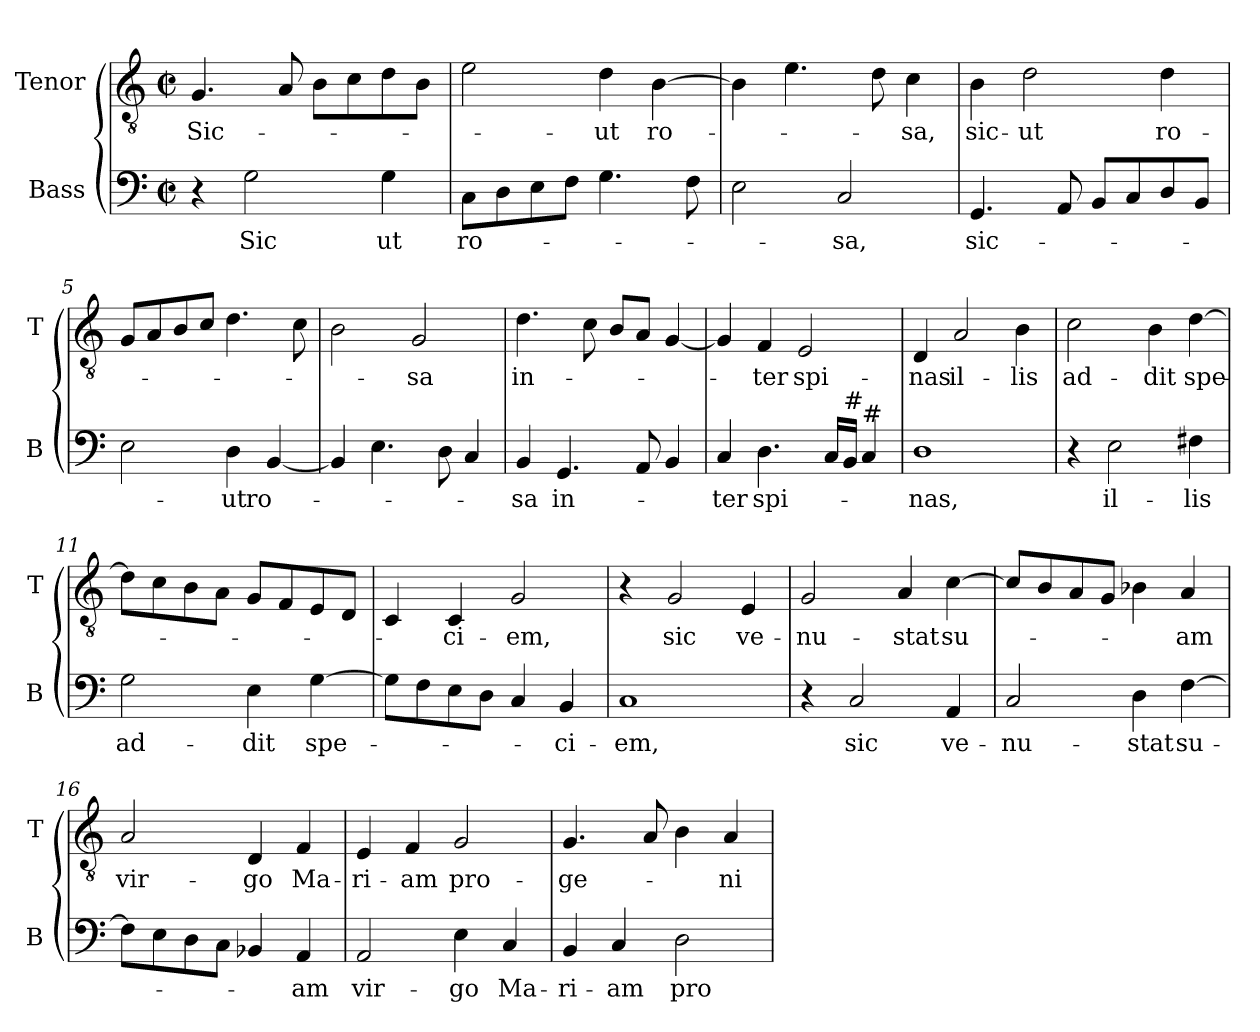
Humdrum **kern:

**kern	**text	**kern	**text
*part2	*part2	*part1	*part1
*staff2	*staff2	*staff1	*staff1
*I"Bass	*	*I"Tenor	*
*I'B	*	*I'T	*
*clefF4	*	*clefGv2	*
*k[]	*	*k[]	*
*C:	*	*C:	*
*M2/2	*	*M2/2	*
*met(c|)	*	*met(c|)	*
=1	=1	=1	=1
!	!	!	!LO:LY:b
4r	.	4.G/	Sic-
!	!LO:LY:b	!	!
2G\	Sic	.	.
.	.	8A/	.
.	.	8B\L	.
.	.	8c\	.
!	!LO:LY:b	!	!
4G\	ut	8d\	.
.	.	8B\J	.
=2	=2	=2	=2
!	!LO:LY:b	!	!
8C\L	ro-	2e\	.
8D\	.	.	.
8E\	.	.	.
8F\J	.	.	.
!	!	!	!LO:LY:b
4.G\	.	4d\	-ut
!	!	!	!LO:LY:b
.	.	[4B\	ro-
8F\	.	.	.
=3	=3	=3	=3
2E\	.	4B\]	.
.	.	4.e\	.
!	!LO:LY:b	!	!
2C/	-sa,	.	.
.	.	8d\	.
!	!	!	!LO:LY:b
.	.	4c\	-sa,
=4	=4	=4	=4
!	!LO:LY:b	!	!LO:LY:b
4.GG/	sic-	4B\	sic-
!	!	!	!LO:LY:b
.	.	2d\	-ut
8AA/	.	.	.
8BB/L	.	.	.
8C/	.	.	.
!	!	!	!LO:LY:b
8D/	.	4d\	ro-
8BB/J	.	.	.
!!LO:LB:g=z
=5	=5	=5	=5
2E\	.	8G/L	.
.	.	8A/	.
.	.	8B/	.
.	.	8c/J	.
!	!LO:LY:b	!	!
4D\	-ut	4.d\	.
!	!LO:LY:b	!	!
[4BB/	ro-	.	.
.	.	8c\	.
=6	=6	=6	=6
4BB/]	.	2B\	.
4.E\	.	.	.
!	!	!	!LO:LY:b
.	.	2G/	-sa
8D\	.	.	.
4C/	.	.	.
=7	=7	=7	=7
!	!LO:LY:b	!	!LO:LY:b
4BB/	-sa	4.d\	in-
!	!LO:LY:b	!	!
4.GG/	in-	.	.
.	.	8c\	.
.	.	8B/L	.
8AA/	.	8A/J	.
4BB/	.	[4G/	.
=8	=8	=8	=8
!	!LO:LY:b	!	!
4C/	-ter	4G/]	.
!	!LO:LY:b	!	!LO:LY:b
4.D\	spi-	4F/	-ter
!	!	!	!LO:LY:b
.	.	2E/	spi-
16C/LL	.	.	.
!LO:TX:a:t=#	!	!	!
16BB/JJ	.	.	.
!LO:TX:a:t=#	!	!	!
4C/	.	.	.
!!LO:LB:g=z
=9	=9	=9	=9
!	!LO:LY:b	!	!LO:LY:b
1D	-nas,	4D/	-nas
!	!	!	!LO:LY:b
.	.	2A/	il-
!	!	!	!LO:LY:b
.	.	4B\	-lis
=10	=10	=10	=10
!	!	!	!LO:LY:b
4r	.	2c\	ad-
!	!LO:LY:b	!	!
2E\	il-	.	.
!	!	!	!LO:LY:b
.	.	4B\	-dit
!	!LO:LY:b	!	!LO:LY:b
4F#X\	-lis	[4d\	spe-
=11	=11	=11	=11
!	!LO:LY:b	!	!
2G\	ad-	8d\L]	.
.	.	8c\	.
.	.	8B\	.
.	.	8A\J	.
!	!LO:LY:b	!	!
4E\	-dit	8G/L	.
.	.	8F/	.
!	!LO:LY:b	!	!
[4G\	spe-	8E/	.
.	.	8D/J	.
=12	=12	=12	=12
8G\L]	.	4C/	.
8F\	.	.	.
!	!	!	!LO:LY:b
8E\	.	4C/	-ci-
8D\J	.	.	.
!	!	!	!LO:LY:b
4C/	.	2G/	-em,
!	!LO:LY:b	!	!
4BB/	-ci-	.	.
!!LO:LB:g=z
=13	=13	=13	=13
!	!LO:LY:b	!	!
1C	-em,	4r	.
!	!	!	!LO:LY:b
.	.	2G/	sic
!	!	!	!LO:LY:b
.	.	4E/	ve-
=14	=14	=14	=14
!	!	!	!LO:LY:b
4r	.	2G/	-nu-
!	!LO:LY:b	!	!
2C/	sic	.	.
!	!	!	!LO:LY:b
.	.	4A/	-stat
!	!LO:LY:b	!	!LO:LY:b
4AA/	ve-	[4c\	su-
=15	=15	=15	=15
!	!LO:LY:b	!	!
2C/	-nu-	8c/L]	.
.	.	8B/	.
.	.	8A/	.
.	.	8G/J	.
!	!LO:LY:b	!	!
4D\	-stat	4B-X\	.
!	!LO:LY:b	!	!LO:LY:b
[4F\	su-	4A/	-am
=16	=16	=16	=16
!	!	!	!LO:LY:b
8F\L]	.	2A/	vir-
8E\	.	.	.
8D\	.	.	.
8C\J	.	.	.
!	!	!	!LO:LY:b
4BB-X/	.	4D/	-go
!	!LO:LY:b	!	!LO:LY:b
4AA/	-am	4F/	Ma-
!!LO:LB:g=z
=17	=17	=17	=17
!	!LO:LY:b	!	!LO:LY:b
2AA/	vir-	4E/	-ri-
!	!	!	!LO:LY:b
.	.	4F/	-am
!	!LO:LY:b	!	!LO:LY:b
4E\	-go	2G/	pro-
!	!LO:LY:b	!	!
4C/	Ma-	.	.
=18	=18	=18	=18
!	!LO:LY:b	!	!LO:LY:b
4BB/	-ri-	4.G/	-ge-
!	!LO:LY:b	!	!
4C/	-am	.	.
.	.	8A/	.
!	!LO:LY:b	!	!
2D\	pro-	4B\	.
!	!	!	!LO:LY:b
.	.	4A/	-ni-
=	=	=	=
*-	*-	*-	*-
